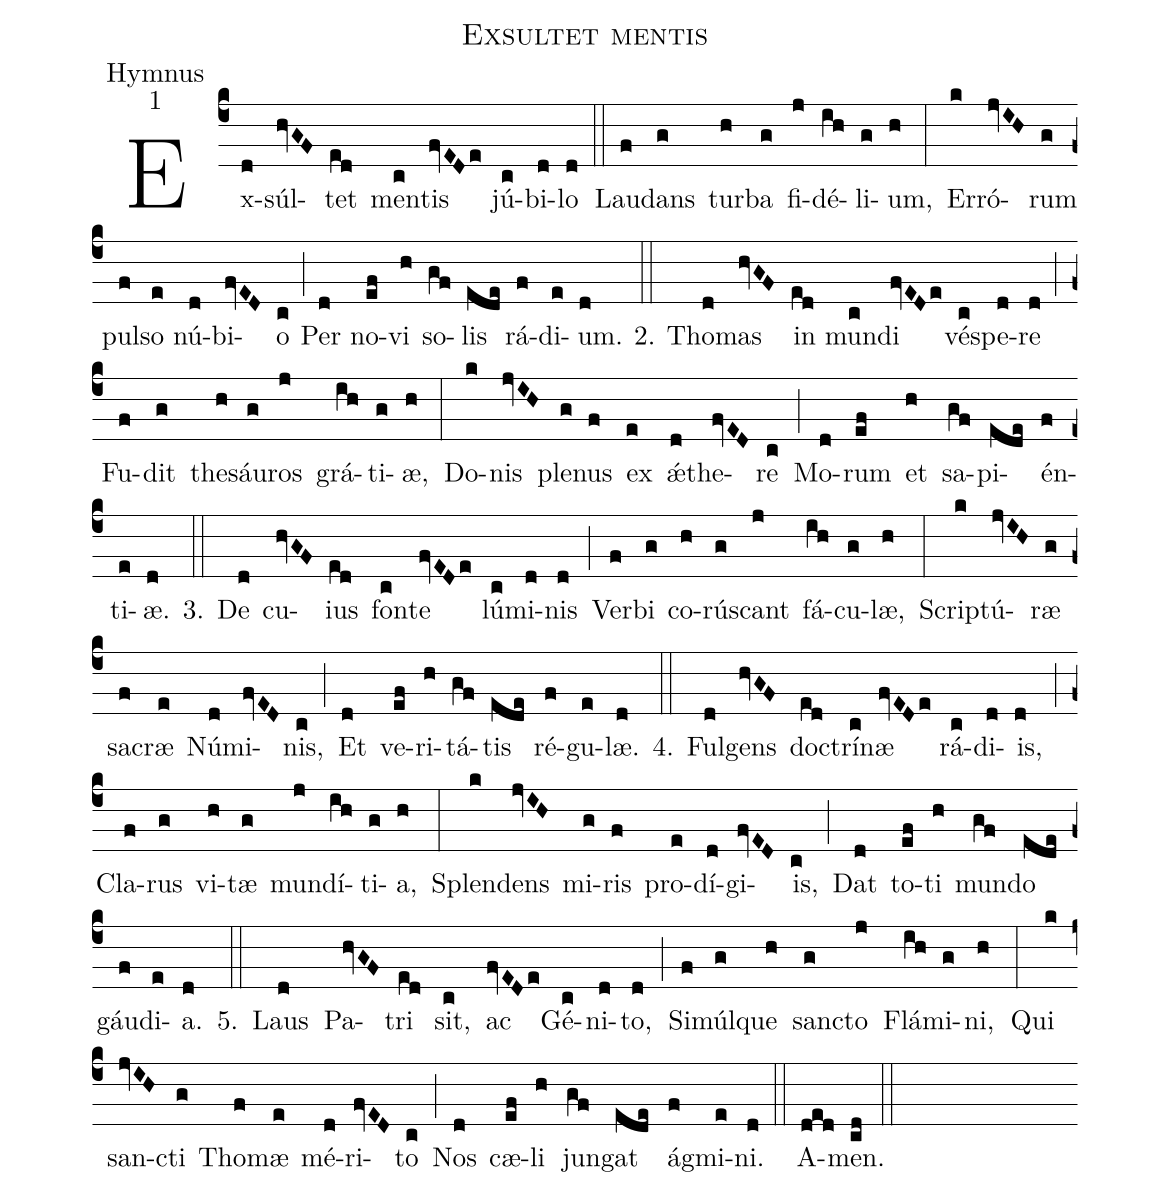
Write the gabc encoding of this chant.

name:Exsultet mentis;
office-part:Hymnus;
mode:1;
%%
(c4) Ex(d)súl(hvGF)tet(ed) men(c)tis(fvEDe) jú(c)bi(d)lo(d) (::)
Lau(f)dans(g) tur(h)ba(g) fi(j)dé(ih)li(g)um,(h) (:)
Er(k)ró(jvIH)rum(g) pul(f)so(e) nú(d)bi(fvED)o(c) (;) Per(d) no(ef)vi(h) so(gf)lis(ede) rá(f)di(e)um.(d) 2.(::) Tho(d)mas(hvGF) in(ed) mun(c)di(fvEDe) vé(c)spe(d)re(d) (;) Fu(f)dit(g) the(h)sáu(g)ros(j) grá(ih)ti(g)æ,(h) (:)
Do(k)nis(jvIH) ple(g)nus(f) ex(e) {<sp>'ae</sp>}(d)the(fvED)re(c) (;) Mo(d)rum(ef) et(h) sa(gf)pi(ede)én(f)ti(e)æ.(d) 3.(::) De(d) cu(hvGF)ius(ed) fon(c)te(fvEDe) lú(c)mi(d)nis(d) (;) Ver(f)bi(g) co(h)rú(g)scant(j) fá(ih)cu(g)læ,(h) (:)
Scrip(k)tú(jvIH)ræ(g) sa(f)cræ(e) Nú(d)mi(fvED)nis,(c) (;) Et(d) ve(ef)ri(h)tá(gf)tis(ede) ré(f)gu(e)læ.(d) 4.(::) Ful(d)gens(hvGF) do(ed)ctrí(c)næ(fvEDe) rá(c)di(d)is,(d) (;) Cla(f)rus(g) vi(h)tæ(g) mun(j)dí(ih)ti(g)a,(h) (:)
Splen(k)dens(jvIH) mi(g)ris(f) pro(e)dí(d)gi(fvED)is,(c) (;) Dat(d) to(ef)ti(h) mun(gf)do(ede) gáu(f)di(e)a.(d) 5.(::) Laus(d) Pa(hvGF)tri(ed) sit,(c) ac(fvEDe) Gé(c)ni(d)to,(d) (;) Si(f)múl(g)que(h) san(g)cto(j) Flá(ih)mi(g)ni,(h) (:)
Qui(k) san(jvIH)cti(g) Tho(f)mæ(e) mé(d)ri(fvED)to(c) (;) Nos(d) cæ(ef)li(h) jun(gf)gat(ede) ág(f)mi(e)ni.(d) (::)
A(ded)men.(cd) (::)
